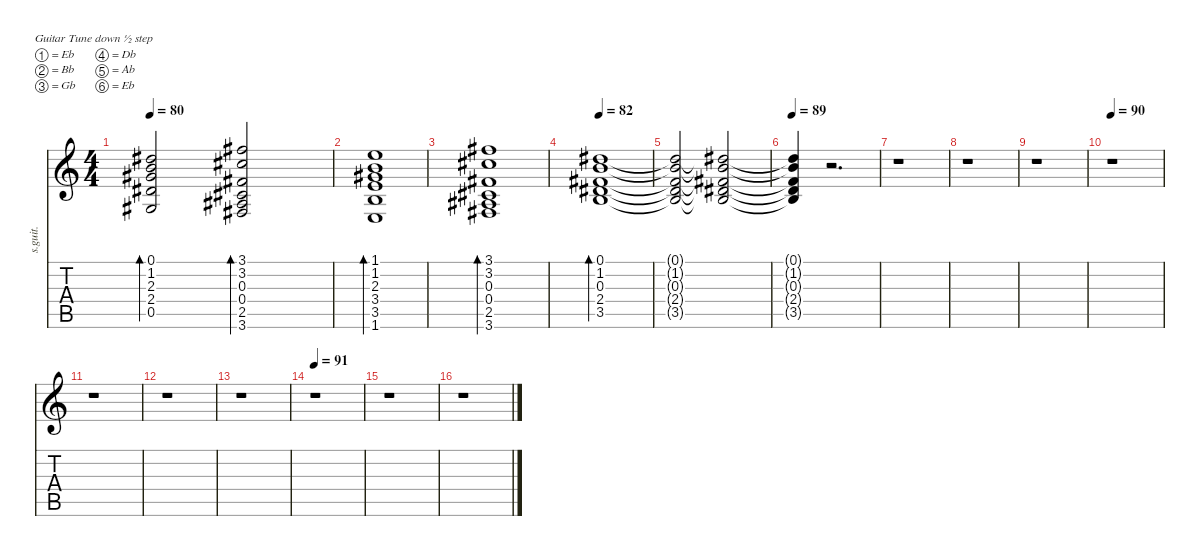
\defaultSystemsLayout 4
\hideDynamics
\bracketExtendMode nobrackets
\track ("Slash (Rhythm)" "s.guit.") {instrument electricguitarclean}
\staff {score tabs}
\tuning (Eb4 Bb3 Gb3 Db3 Ab2 Eb2)
\ts (4 4)
\tempo 80
\clef g2
\ks c
(0.1{acc #} 1.2 2.3{acc #} 2.4{acc #} 0.5{acc #}).2{bd 30 lyrics (0 "") lyrics (1 "") lyrics (2 "") lyrics (3 "") lyrics (4 "") dy mf} (3.1{acc #} 3.2{acc #} 0.3{acc #} 0.4{acc #} 2.5{acc #} 3.6{acc #}).2{bd 30 lyrics (0 "") lyrics (1 "") lyrics (2 "") lyrics (3 "") lyrics (4 "")} |
(1.1 1.2 2.3{acc #} 3.4 3.5 1.6).1{bd 30 lyrics (0 "") lyrics (1 "") lyrics (2 "") lyrics (3 "") lyrics (4 "")} |
(3.1{acc #} 3.2{acc #} 0.3{acc #} 0.4{acc #} 2.5{acc #} 3.6{acc #}).1{bd 30 lyrics (0 "") lyrics (1 "") lyrics (2 "") lyrics (3 "") lyrics (4 "")} |
\tempo 82
(0.1{acc #} 1.2 0.3{acc #} 2.4{acc #} 3.5).1{bd 30 lyrics (0 "") lyrics (1 "") lyrics (2 "") lyrics (3 "") lyrics (4 "")} |
(0.1{t acc #} 1.2{t} 0.3{t acc #} 2.4{t acc #} 3.5{t}).2{lyrics (0 "") lyrics (1 "") lyrics (2 "") lyrics (3 "") lyrics (4 "")} (0.1{t acc #} 1.2{t} 0.3{t acc #} 2.4{t acc #} 3.5{t}).2{lyrics (0 "") lyrics (1 "") lyrics (2 "") lyrics (3 "") lyrics (4 "")} |
\tempo 89
(0.1{t acc #} 1.2{t} 0.3{t acc #} 2.4{t acc #} 3.5{t}).4{lyrics (0 "") lyrics (1 "") lyrics (2 "") lyrics (3 "") lyrics (4 "")} r.2{d} |
r.1 |
r.1 |
r.1 |
\tempo 90
r.1 |
r.1 |
r.1 |
r.1 |
\tempo 91
r.1 |
r.1 |
r.1
